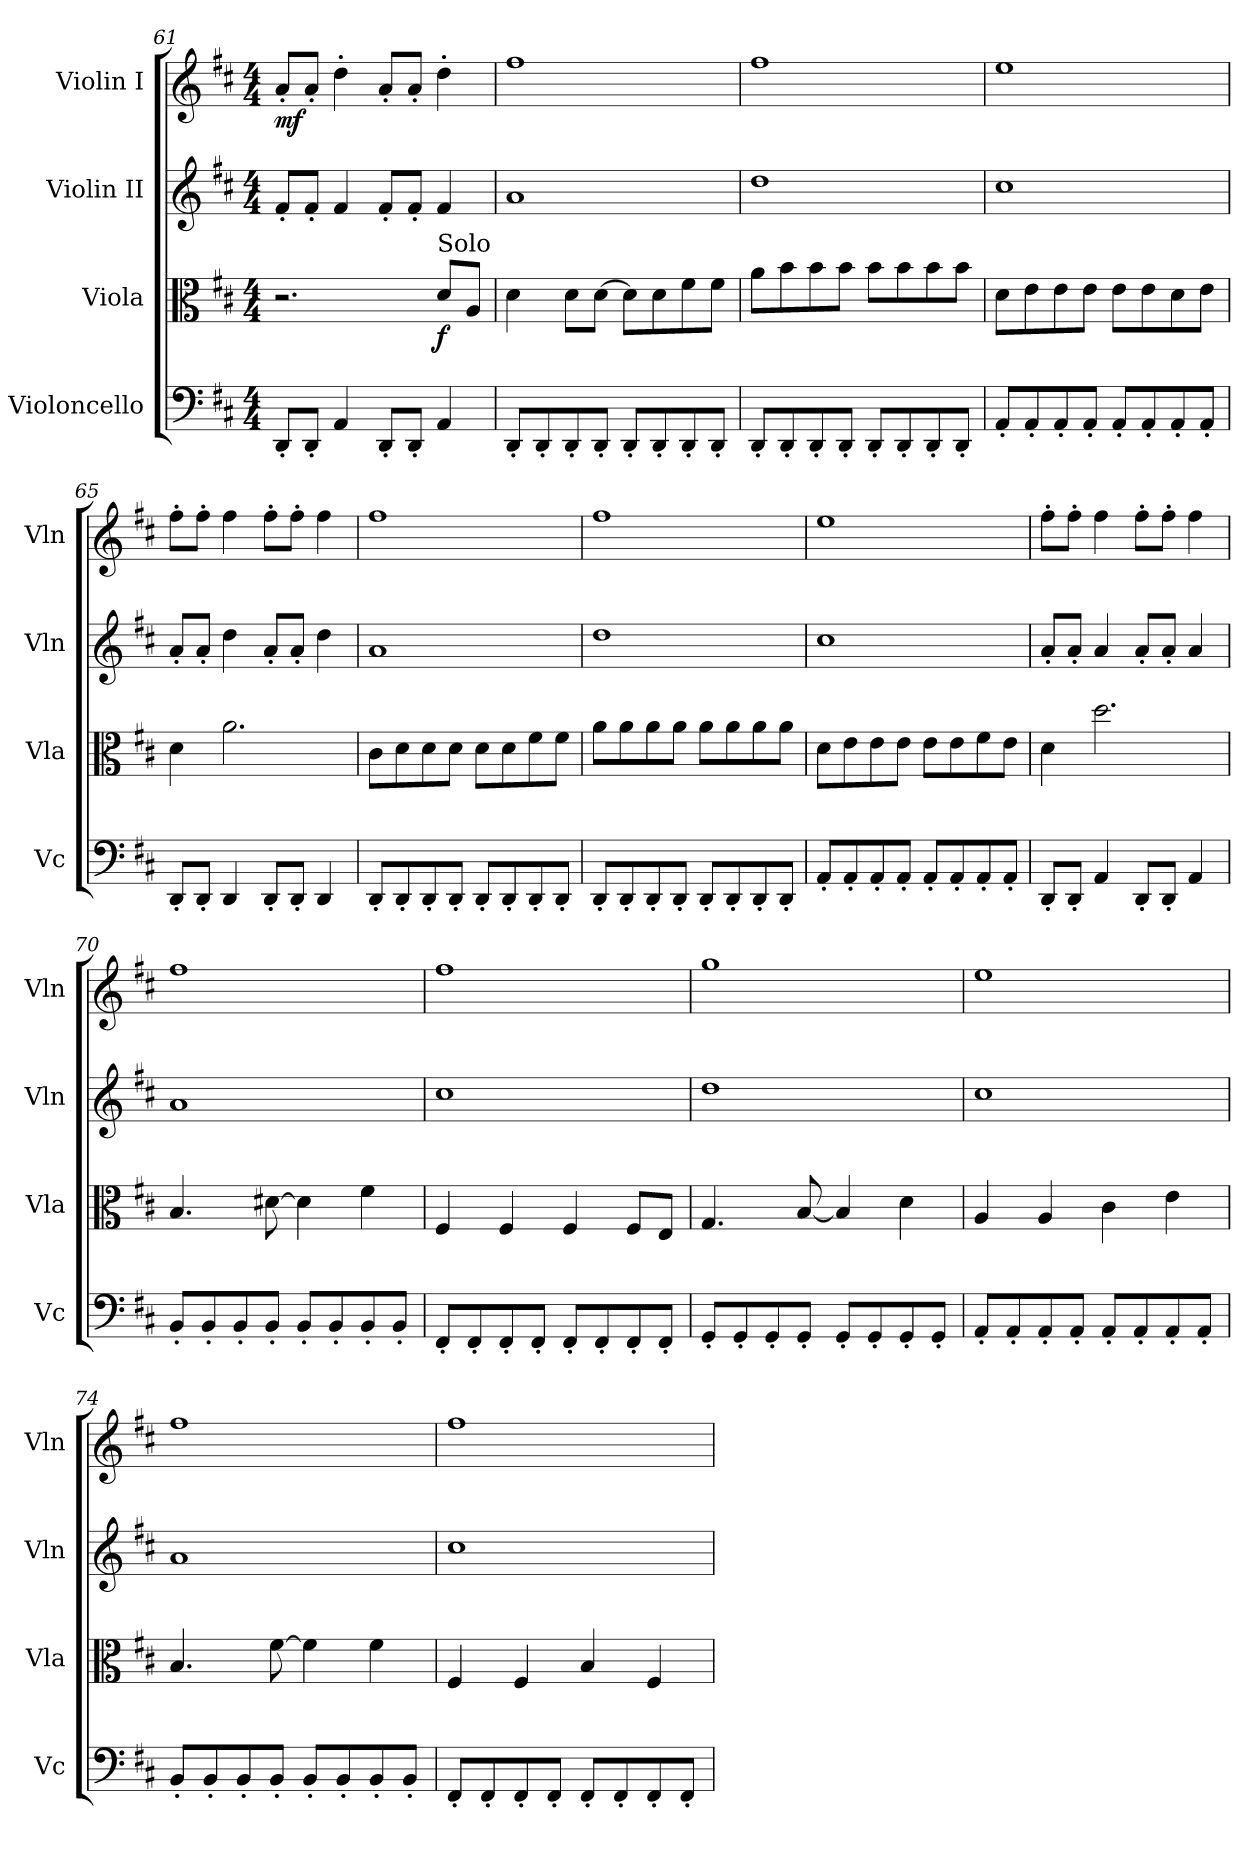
**kern	**kern	**dynam	**kern	**kern	**dynam
*part4	*part3	*part3	*part2	*part1	*part1
*staff4	*staff3	*staff3	*staff2	*staff1	*staff1
*I"Violoncello	*I"Viola	*	*I"Violin II	*I"Violin I	*
*I'Vc	*I'Vla	*	*I'Vln	*I'Vln	*
*clefF4	*clefC3	*	*clefG2	*clefG2	*
*k[f#c#]	*k[f#c#]	*	*k[f#c#]	*k[f#c#]	*
*M4/4	*M4/4	*	*M4/4	*M4/4	*
=61	=61	=61	=61	=61	=61
!	!	!	!	!	!LO:DY:b
8DD'/L	2.r	.	8f#'/L	8a'/L	mf
8DD'/J	.	.	8f#'/J	8a'/J	.
4AA/	.	.	4f#/	4dd'\	.
8DD'/L	.	.	8f#'/L	8a'/L	.
8DD'/J	.	.	8f#'/J	8a'/J	.
!	!LO:TX:a:t=Solo	!	!	!	!
!	!	!LO:DY:b	!	!	!
4AA/	8d/L	f	4f#/	4dd'\	.
.	8A/J	.	.	.	.
=62	=62	=62	=62	=62	=62
8DD'/L	4d\	.	1a	1ff#	.
8DD'/	.	.	.	.	.
8DD'/	8d\L	.	.	.	.
8DD'/J	[8d\J	.	.	.	.
8DD'/L	8d\L]	.	.	.	.
8DD'/	8d\	.	.	.	.
8DD'/	8f#\	.	.	.	.
8DD'/J	8f#\J	.	.	.	.
=63	=63	=63	=63	=63	=63
8DD'/L	8a\L	.	1dd	1ff#	.
8DD'/	8b\	.	.	.	.
8DD'/	8b\	.	.	.	.
8DD'/J	8b\J	.	.	.	.
8DD'/L	8b\L	.	.	.	.
8DD'/	8b\	.	.	.	.
8DD'/	8b\	.	.	.	.
8DD'/J	8b\J	.	.	.	.
!!LO:LB:g=z
=64	=64	=64	=64	=64	=64
8AA'/L	8d\L	.	1cc#	1ee	.
8AA'/	8e\	.	.	.	.
8AA'/	8e\	.	.	.	.
8AA'/J	8e\J	.	.	.	.
8AA'/L	8e\L	.	.	.	.
8AA'/	8e\	.	.	.	.
8AA'/	8d\	.	.	.	.
8AA'/J	8e\J	.	.	.	.
=65	=65	=65	=65	=65	=65
8DD'/L	4d\	.	8a'/L	8ff#'\L	.
8DD'/J	.	.	8a'/J	8ff#'\J	.
4DD/	2.a\	.	4dd\	4ff#\	.
8DD'/L	.	.	8a'/L	8ff#'\L	.
8DD'/J	.	.	8a'/J	8ff#'\J	.
4DD/	.	.	4dd\	4ff#\	.
=66	=66	=66	=66	=66	=66
8DD'/L	8c#\L	.	1a	1ff#	.
8DD'/	8d\	.	.	.	.
8DD'/	8d\	.	.	.	.
8DD'/J	8d\J	.	.	.	.
8DD'/L	8d\L	.	.	.	.
8DD'/	8d\	.	.	.	.
8DD'/	8f#\	.	.	.	.
8DD'/J	8f#\J	.	.	.	.
=67	=67	=67	=67	=67	=67
8DD'/L	8a\L	.	1dd	1ff#	.
8DD'/	8a\	.	.	.	.
8DD'/	8a\	.	.	.	.
8DD'/J	8a\J	.	.	.	.
8DD'/L	8a\L	.	.	.	.
8DD'/	8a\	.	.	.	.
8DD'/	8a\	.	.	.	.
8DD'/J	8a\J	.	.	.	.
!!LO:PB:g=z
=68	=68	=68	=68	=68	=68
8AA'/L	8d\L	.	1cc#	1ee	.
8AA'/	8e\	.	.	.	.
8AA'/	8e\	.	.	.	.
8AA'/J	8e\J	.	.	.	.
8AA'/L	8e\L	.	.	.	.
8AA'/	8e\	.	.	.	.
8AA'/	8f#\	.	.	.	.
8AA'/J	8e\J	.	.	.	.
=69	=69	=69	=69	=69	=69
8DD'/L	4d\	.	8a'/L	8ff#'\L	.
8DD'/J	.	.	8a'/J	8ff#'\J	.
4AA/	2.dd\	.	4a/	4ff#\	.
8DD'/L	.	.	8a'/L	8ff#'\L	.
8DD'/J	.	.	8a'/J	8ff#'\J	.
4AA/	.	.	4a/	4ff#\	.
=70	=70	=70	=70	=70	=70
8BB'/L	4.B/	.	1a	1ff#	.
8BB'/	.	.	.	.	.
8BB'/	.	.	.	.	.
8BB'/J	[8d#X\	.	.	.	.
8BB'/L	4d#\]	.	.	.	.
8BB'/	.	.	.	.	.
8BB'/	4f#\	.	.	.	.
8BB'/J	.	.	.	.	.
=71	=71	=71	=71	=71	=71
8FF#'/L	4F#/	.	1cc#	1ff#	.
8FF#'/	.	.	.	.	.
8FF#'/	4F#/	.	.	.	.
8FF#'/J	.	.	.	.	.
8FF#'/L	4F#/	.	.	.	.
8FF#'/	.	.	.	.	.
8FF#'/	8F#/L	.	.	.	.
8FF#'/J	8E/J	.	.	.	.
=72	=72	=72	=72	=72	=72
8GG'/L	4.G/	.	1dd	1gg	.
8GG'/	.	.	.	.	.
8GG'/	.	.	.	.	.
8GG'/J	[8B/	.	.	.	.
8GG'/L	4B/]	.	.	.	.
8GG'/	.	.	.	.	.
8GG'/	4d\	.	.	.	.
8GG'/J	.	.	.	.	.
!!LO:LB:g=z
=73	=73	=73	=73	=73	=73
8AA'/L	4A/	.	1cc#	1ee	.
8AA'/	.	.	.	.	.
8AA'/	4A/	.	.	.	.
8AA'/J	.	.	.	.	.
8AA'/L	4c#\	.	.	.	.
8AA'/	.	.	.	.	.
8AA'/	4e\	.	.	.	.
8AA'/J	.	.	.	.	.
=74	=74	=74	=74	=74	=74
8BB'/L	4.B/	.	1a	1ff#	.
8BB'/	.	.	.	.	.
8BB'/	.	.	.	.	.
8BB'/J	[8f#\	.	.	.	.
8BB'/L	4f#\]	.	.	.	.
8BB'/	.	.	.	.	.
8BB'/	4f#\	.	.	.	.
8BB'/J	.	.	.	.	.
=75	=75	=75	=75	=75	=75
8FF#'/L	4F#/	.	1cc#	1ff#	.
8FF#'/	.	.	.	.	.
8FF#'/	4F#/	.	.	.	.
8FF#'/J	.	.	.	.	.
8FF#'/L	4B/	.	.	.	.
8FF#'/	.	.	.	.	.
8FF#'/	4F#/	.	.	.	.
8FF#'/J	.	.	.	.	.
=	=	=	=	=	=
*-	*-	*-	*-	*-	*-
